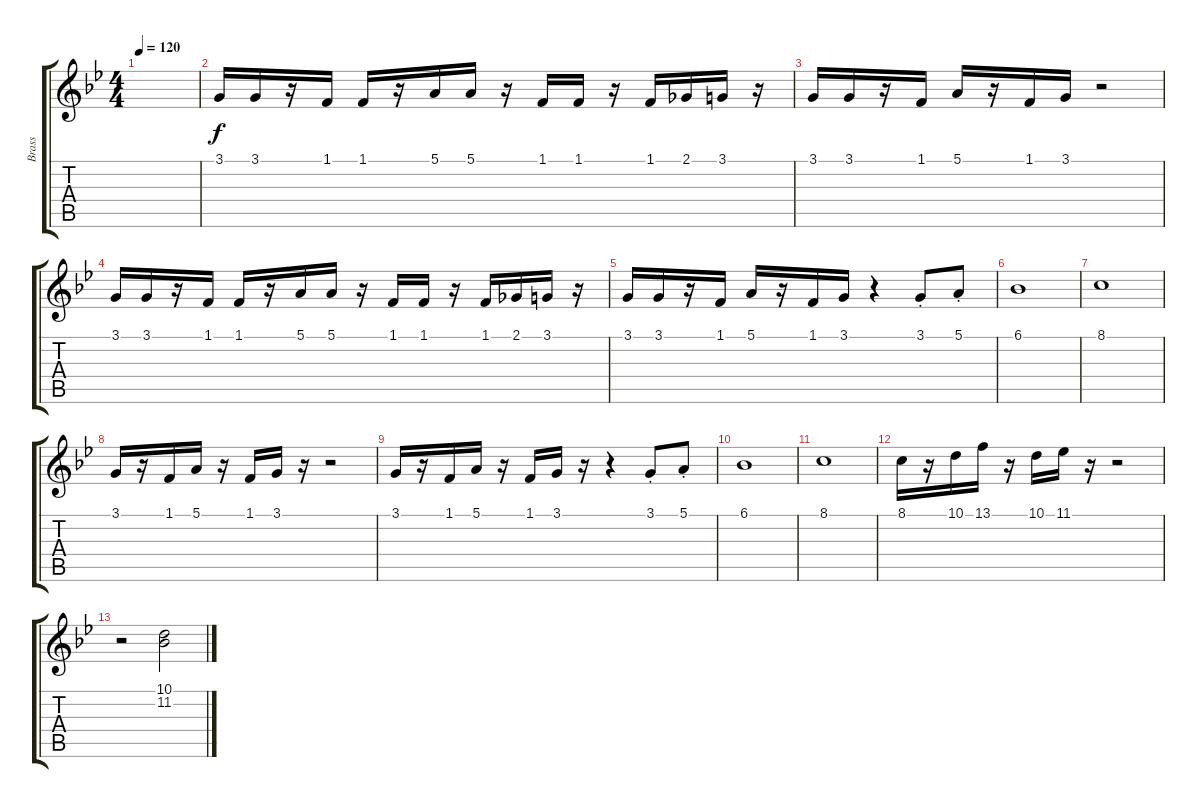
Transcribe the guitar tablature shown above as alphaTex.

\track ("Brass" "Brass") {instrument brasssection}
\staff {score tabs}
\tuning (E4 B3 G3 D3 A2 E2) {hide}
\ts (4 4)
\tempo 120
\clef g2
\ks bb
|
3.1.16 3.1.16 r.16 1.1.16 1.1.16 r.16 5.1.16 5.1.16 r.16 1.1.16 1.1.16 r.16 1.1.16 2.1.16 3.1.16 r.16 |
3.1.16 3.1.16 r.16 1.1.16 5.1.16 r.16 1.1.16 3.1.16 r.2 |
3.1.16 3.1.16 r.16 1.1.16 1.1.16 r.16 5.1.16 5.1.16 r.16 1.1.16 1.1.16 r.16 1.1.16 2.1.16 3.1.16 r.16 |
3.1.16 3.1.16 r.16 1.1.16 5.1.16 r.16 1.1.16 3.1.16 r.4 3.1{st}.8 5.1{st}.8 |
6.1.1 |
8.1.1 |
3.1.16 r.16 1.1.16 5.1.16 r.16 1.1.16 3.1.16 r.16 r.2 |
3.1.16 r.16 1.1.16 5.1.16 r.16 1.1.16 3.1.16 r.16 r.4 3.1{st}.8 5.1{st}.8 |
6.1.1 |
8.1.1 |
8.1.16 r.16 10.1.16 13.1.16 r.16 10.1.16 11.1.16 r.16 r.2 |
r.2 (10.1 11.2).2
